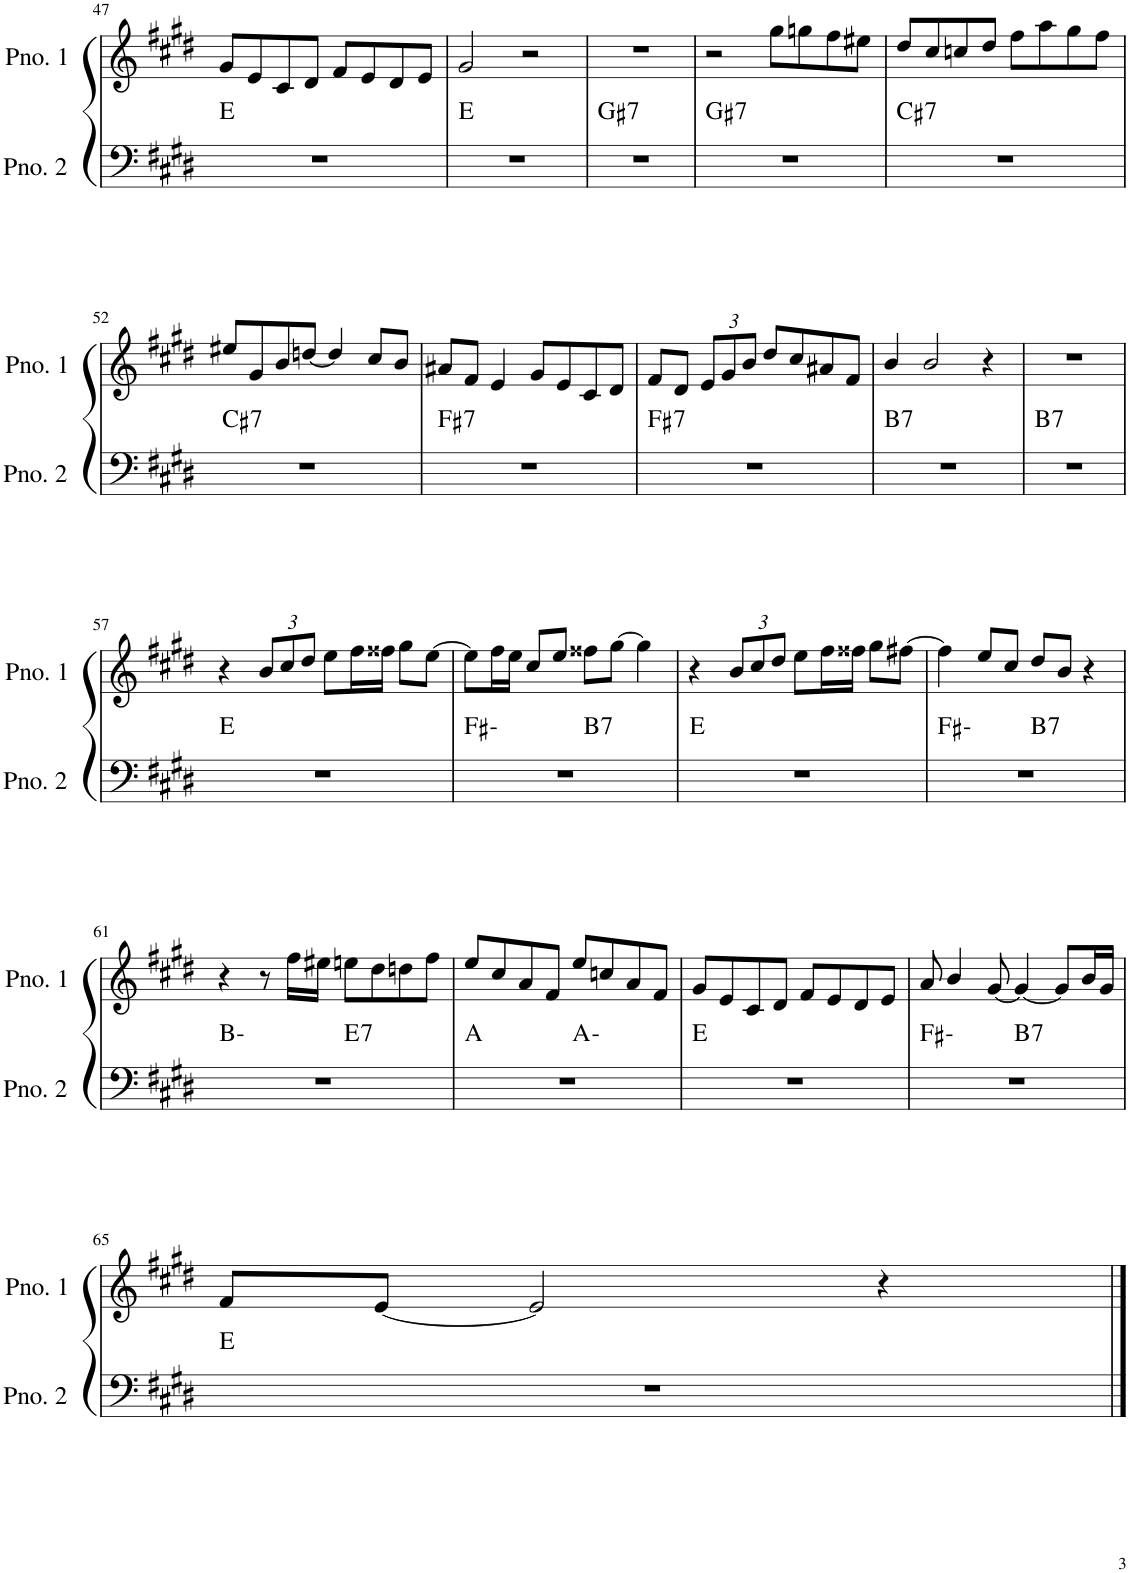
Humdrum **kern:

**kern	**harte	**kern
*part2	*part2	*part1
*staff2	*	*staff1
*I"ピアノ 2	*	*I"ピアノ 1
!!LO:PB:g=z
*clefF4	*	*clefG2
*k[f#c#g#d#]	*	*k[f#c#g#d#]
*M4/4	*	*M4/4
=47	=47	=47
1r	E:maj	8g#/L
.	.	8e/
.	.	8c#/
.	.	8d#/J
.	.	8f#/L
.	.	8e/
.	.	8d#/
.	.	8e/J
=48	=48	=48
1r	E:maj	2g#/
.	.	2r
=49	=49	=49
!	!LO:H:kt=7	!
1r	G#:7	1r
=50	=50	=50
!	!LO:H:kt=7	!
1r	G#:7	2r
.	.	8gg#\L
.	.	8ggn\
.	.	8ff#\
.	.	8ee#X\J
=51	=51	=51
!	!LO:H:kt=7	!
1r	C#:7	8dd#/L
.	.	8cc#/
.	.	8ccn/
.	.	8dd#/J
.	.	8ff#\L
.	.	8aa\
.	.	8gg#\
.	.	8ff#\J
!!LO:LB:g=z
=52	=52	=52
!	!LO:H:kt=7	!
1r	C#:7	8ee#X/L
.	.	8g#/
.	.	8b/
.	.	[8ddn/J
.	.	4dd/]
.	.	8cc#/L
.	.	8b/J
=53	=53	=53
!	!LO:H:kt=7	!
1r	F#:7	8a#X/L
.	.	8f#/J
.	.	4e/
.	.	8g#/L
.	.	8e/
.	.	8c#/
.	.	8d#/J
=54	=54	=54
!	!LO:H:kt=7	!
1r	F#:7	8f#/L
.	.	8d#/J
*	*	*Xbrackettup
.	.	12e/L
.	.	12g#/
.	.	12b/J
.	.	8dd#/L
.	.	8cc#/
.	.	8a#X/
.	.	8f#/J
=55	=55	=55
!	!LO:H:kt=7	!
1r	B:7	4b/
.	.	2b/
.	.	4r
=56	=56	=56
!	!LO:H:kt=7	!
1r	B:7	1r
!!LO:LB:g=z
=57	=57	=57
1r	E:maj	4r
.	.	12b/L
.	.	12cc#/
.	.	12dd#/J
.	.	8ee\L
.	.	16ff#\L
.	.	16ff##X\JJ
.	.	8gg#\L
.	.	[8ee\J
=58	=58	=58
*^	*	*
1r	2ryy	F#:min	8ee\L]
.	.	.	16ff#\L
.	.	.	16ee\JJ
.	.	.	8cc#/L
.	.	.	8ee/J
!	!	!LO:H:kt=7	!
.	2ryy	B:7	8ff##X\L
.	.	.	[8gg#\J
.	.	.	4gg#\]
*v	*v	*	*
=59	=59	=59
1r	E:maj	4r
.	.	12b/L
.	.	12cc#/
.	.	12dd#/J
.	.	8ee\L
.	.	16ff#\L
.	.	16ff##X\JJ
.	.	8gg#\L
.	.	[8ff#X\J
=60	=60	=60
*^	*	*
1r	2ryy	F#:min	4ff#\]
.	.	.	8ee/L
.	.	.	8cc#/J
!	!	!LO:H:kt=7	!
.	2ryy	B:7	8dd#/L
.	.	.	8b/J
.	.	.	4r
!!LO:LB:g=z
=61	=61	=61	=61
1r	2ryy	B:min	4r
.	.	.	8r
.	.	.	16ff#\LL
.	.	.	16ee#X\JJ
!	!	!LO:H:kt=7	!
.	2ryy	E:7	8een\L
.	.	.	8dd#\
.	.	.	8ddn\
.	.	.	8ff#\J
=62	=62	=62	=62
1r	2ryy	A:maj	8ee/L
.	.	.	8cc#/
.	.	.	8a/
.	.	.	8f#/J
.	2ryy	A:min	8ee/L
.	.	.	8ccn/
.	.	.	8a/
.	.	.	8f#/J
*v	*v	*	*
=63	=63	=63
1r	E:maj	8g#/L
.	.	8e/
.	.	8c#/
.	.	8d#/J
.	.	8f#/L
.	.	8e/
.	.	8d#/
.	.	8e/J
=64	=64	=64
*^	*	*
1r	2ryy	F#:min	8a/
.	.	.	4b/
.	.	.	[8g#/
!	!	!LO:H:kt=7	!
.	2ryy	B:7	4g#/_
.	.	.	8g#/L]
.	.	.	16b/L
.	.	.	16g#/JJ
*v	*v	*	*
!!LO:LB:g=z
=65	=65	=65
1r	E:maj	8f#/L
.	.	[8e/J
.	.	2e/]
.	.	4r
==	==	==
*-	*-	*-
